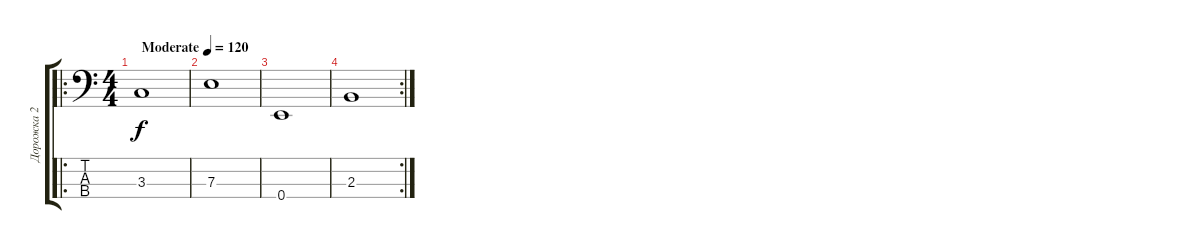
\track ("Дорожка 2" "Дорожка 2") {instrument electricbassfinger}
\staff {score tabs}
\tuning (G2 D2 A1 E1) {hide}
\ro
\ts (4 4)
\tempo (120 "Moderate")
\clef f4
\ks c
3.3.1{dy f instrument electricbassfinger} |
7.3.1 |
0.4.1 |
\rc 2
2.3.1
